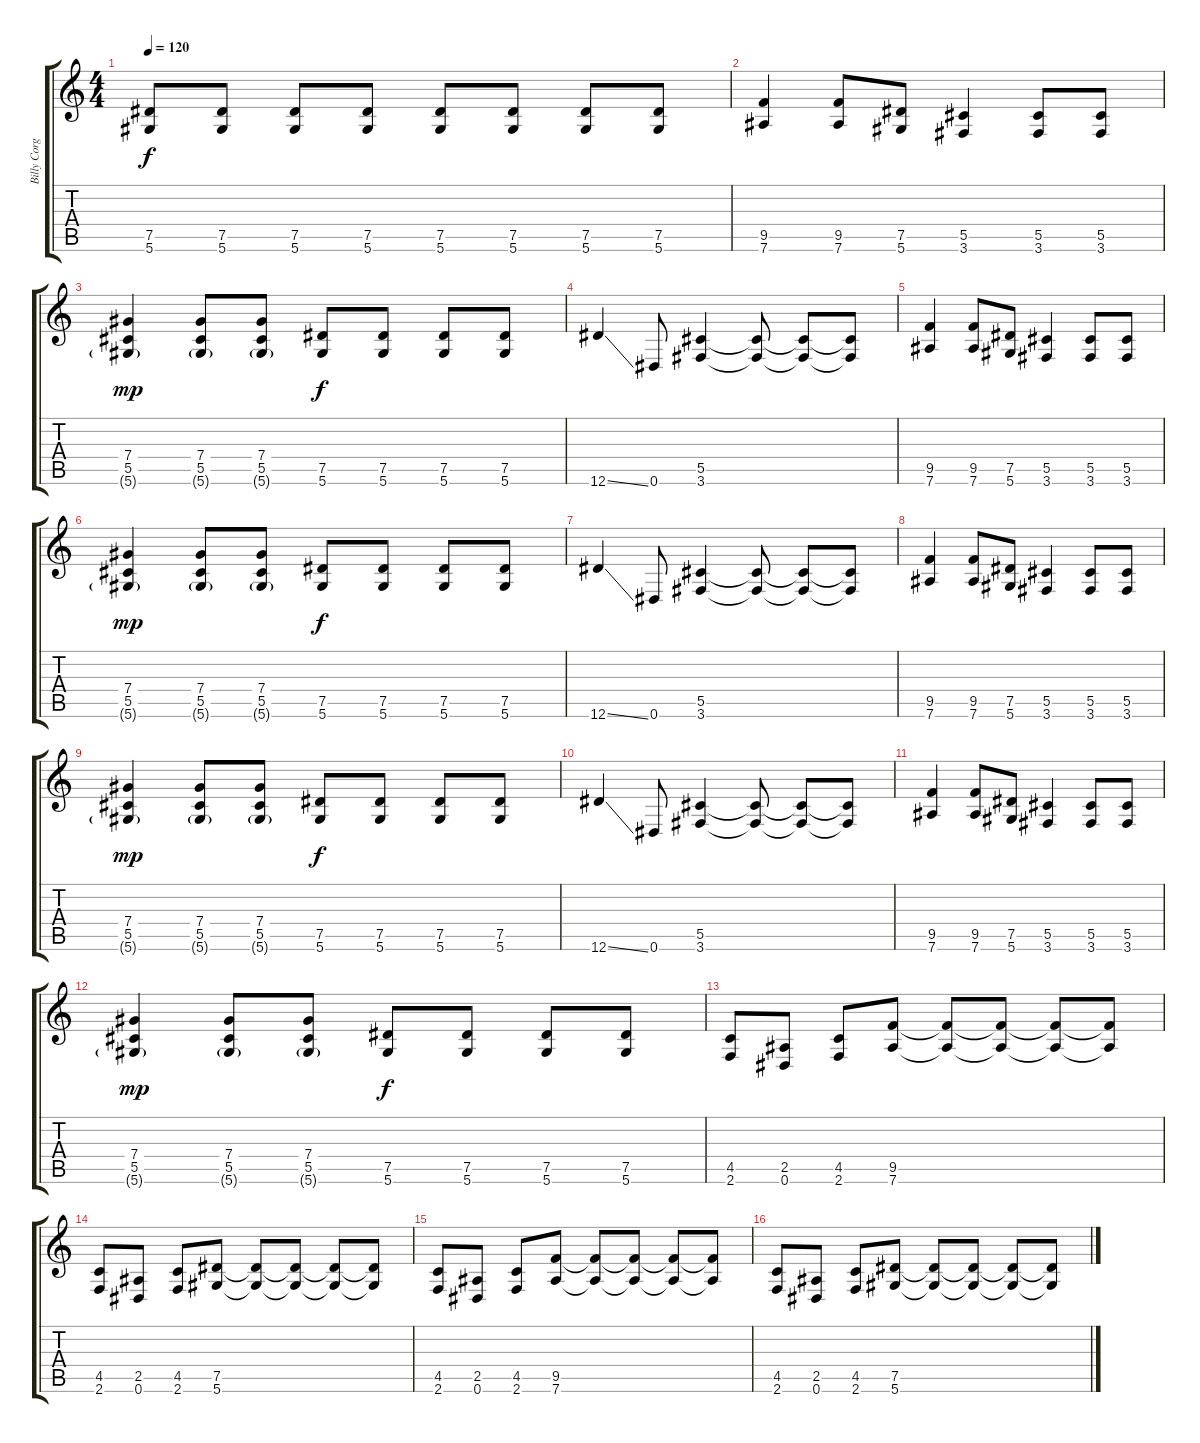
\track ("Billy Corgan" "Billy Corg") {instrument electricguitarjazz}
\staff {score tabs}
\tuning (Eb4 Bb3 Gb3 Db3 Ab2 Eb2) {hide}
\ts (4 4)
\tempo 120
\clef g2
\ks c
(7.5 5.6).8{dy f} (7.5 5.6).8 (7.5 5.6).8 (7.5 5.6).8 (7.5 5.6).8{instrument lead2sawtooth} (7.5 5.6).8 (7.5 5.6).8 (7.5 5.6).8 |
(9.5 7.6).4{volume 14 instrument distortionguitar} (9.5 7.6).8 (7.5 5.6).8 (5.5 3.6).4 (5.5 3.6).8 (5.5 3.6).8 |
(7.4 5.5 5.6{g}).4{dy mp} (7.4 5.5 5.6{g}).8 (7.4 5.5 5.6{g}).8 (7.5 5.6).8{dy f} (7.5 5.6).8 (7.5 5.6).8 (7.5 5.6).8 |
12.6{ss}.4 0.6.8 (5.5 3.6).4 (5.5{t} 3.6{t}).8 (5.5{t} 3.6{t}).8 (5.5{t} 3.6{t}).8 |
(9.5 7.6).4 (9.5 7.6).8 (7.5 5.6).8 (5.5 3.6).4 (5.5 3.6).8 (5.5 3.6).8 |
(7.4 5.5 5.6{g}).4{dy mp} (7.4 5.5 5.6{g}).8 (7.4 5.5 5.6{g}).8 (7.5 5.6).8{dy f} (7.5 5.6).8 (7.5 5.6).8 (7.5 5.6).8 |
12.6{ss}.4 0.6.8 (5.5 3.6).4 (5.5{t} 3.6{t}).8 (5.5{t} 3.6{t}).8 (5.5{t} 3.6{t}).8 |
(9.5 7.6).4 (9.5 7.6).8 (7.5 5.6).8 (5.5 3.6).4 (5.5 3.6).8 (5.5 3.6).8 |
(7.4 5.5 5.6{g}).4{dy mp} (7.4 5.5 5.6{g}).8 (7.4 5.5 5.6{g}).8 (7.5 5.6).8{dy f} (7.5 5.6).8 (7.5 5.6).8 (7.5 5.6).8 |
12.6{ss}.4 0.6.8 (5.5 3.6).4 (5.5{t} 3.6{t}).8 (5.5{t} 3.6{t}).8 (5.5{t} 3.6{t}).8 |
(9.5 7.6).4 (9.5 7.6).8 (7.5 5.6).8 (5.5 3.6).4 (5.5 3.6).8 (5.5 3.6).8 |
(7.4 5.5 5.6{g}).4{dy mp} (7.4 5.5 5.6{g}).8 (7.4 5.5 5.6{g}).8 (7.5 5.6).8{dy f} (7.5 5.6).8 (7.5 5.6).8 (7.5 5.6).8 |
(4.5 2.6).8 (2.5 0.6).8 (4.5 2.6).8 (9.5 7.6).8 (9.5{t} 7.6{t}).8 (9.5{t} 7.6{t}).8 (9.5{t} 7.6{t}).8 (9.5{t} 7.6{t}).8 |
(4.5 2.6).8 (2.5 0.6).8 (4.5 2.6).8 (7.5 5.6).8 (7.5{t} 5.6{t}).8 (7.5{t} 5.6{t}).8 (7.5{t} 5.6{t}).8 (7.5{t} 5.6{t}).8 |
(4.5 2.6).8 (2.5 0.6).8 (4.5 2.6).8 (9.5 7.6).8 (9.5{t} 7.6{t}).8 (9.5{t} 7.6{t}).8 (9.5{t} 7.6{t}).8 (9.5{t} 7.6{t}).8 |
(4.5 2.6).8 (2.5 0.6).8 (4.5 2.6).8 (7.5 5.6).8 (7.5{t} 5.6{t}).8 (7.5{t} 5.6{t}).8 (7.5{t} 5.6{t}).8 (7.5{t} 5.6{t}).8
